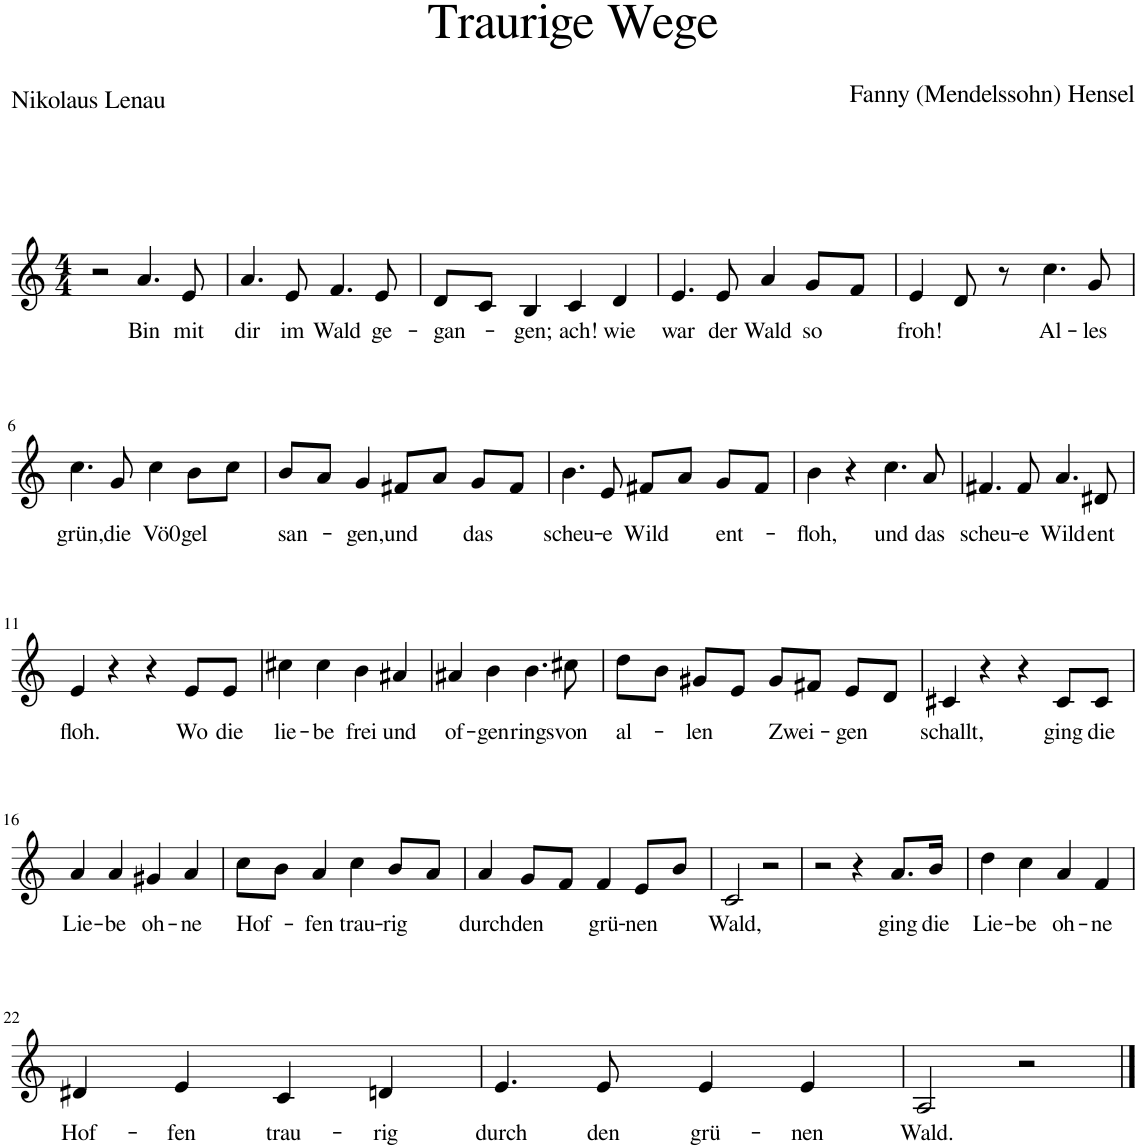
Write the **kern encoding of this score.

**kern	**text
*part1	*part1
*staff1	*staff1
*I"Piano	*
*I'Pno	*
*clefG2	*
*k[]	*
*M4/4	*
=1	=1
2r	.
!	!LO:LY:b
4.a/	Bin
!	!LO:LY:b
8e/	mit
=2	=2
!	!LO:LY:b
4.a/	dir
!	!LO:LY:b
8e/	im
!	!LO:LY:b
4.f/	Wald
!	!LO:LY:b
8e/	ge-
=3	=3
!	!LO:LY:b
8d/L	-gan-
8c/J	.
!	!LO:LY:b
4B/	-gen;
!	!LO:LY:b
4c/	ach!
!	!LO:LY:b
4d/	wie
=4	=4
!	!LO:LY:b
4.e/	war
!	!LO:LY:b
8e/	der
!	!LO:LY:b
4a/	Wald
!	!LO:LY:b
8g/L	so
8f/J	.
=5	=5
!	!LO:LY:b
4e/	froh!
8d/	.
8r	.
!	!LO:LY:b
4.cc\	Al-
!	!LO:LY:b
8g/	-les
!!LO:LB:g=z
=6	=6
!	!LO:LY:b
4.cc\	grün,
!	!LO:LY:b
8g/	die
!	!LO:LY:b
4cc\	Vö0
!	!LO:LY:b
8b\L	-gel
8cc\J	.
=7	=7
!	!LO:LY:b
8b/L	san-
8a/J	.
!	!LO:LY:b
4g/	-gen,
!	!LO:LY:b
8f#X/L	und
8a/J	.
!	!LO:LY:b
8g/L	das
8f#/J	.
=8	=8
!	!LO:LY:b
4.b\	scheu-
!	!LO:LY:b
8e/	-e
!	!LO:LY:b
8f#X/L	Wild
8a/J	.
!	!LO:LY:b
8g/L	ent-
8f#/J	.
=9	=9
!	!LO:LY:b
4b\	-floh,
4r	.
!	!LO:LY:b
4.cc\	und
!	!LO:LY:b
8a/	das
=10	=10
!	!LO:LY:b
4.f#X/	scheu-
!	!LO:LY:b
8f#/	-e
!	!LO:LY:b
4.a/	Wild
!	!LO:LY:b
8d#X/	ent
!!LO:LB:g=z
=11	=11
!	!LO:LY:b
4e/	-floh.
4r	.
4r	.
!	!LO:LY:b
8e/L	Wo
!	!LO:LY:b
8e/J	die
=12	=12
!	!LO:LY:b
4cc#X\	lie-
!	!LO:LY:b
4cc#\	-be
!	!LO:LY:b
4b\	frei
!	!LO:LY:b
4a#X/	und
=13	=13
!	!LO:LY:b
4a#X/	of-
!	!LO:LY:b
4b\	-gen
!	!LO:LY:b
4.b\	rings
!	!LO:LY:b
8cc#X\	von
=14	=14
!	!LO:LY:b
8dd\L	al-
8b\J	.
!	!LO:LY:b
8g#X/L	-len
8e/J	.
!	!LO:LY:b
8g#/L	Zwei-
8f#X/J	.
!	!LO:LY:b
8e/L	-gen
8d/J	.
=15	=15
!	!LO:LY:b
4c#X/	schallt,
4r	.
4r	.
!	!LO:LY:b
8c#/L	ging
!	!LO:LY:b
8c#/J	die
!!LO:LB:g=z
=16	=16
!	!LO:LY:b
4a/	Lie-
!	!LO:LY:b
4a/	-be
!	!LO:LY:b
4g#X/	oh-
!	!LO:LY:b
4a/	-ne
=17	=17
!	!LO:LY:b
8cc\L	Hof-
8b\J	.
!	!LO:LY:b
4a/	-fen
!	!LO:LY:b
4cc\	trau-
!	!LO:LY:b
8b/L	-rig
8a/J	.
=18	=18
!	!LO:LY:b
4a/	durch
!	!LO:LY:b
8g/L	den
8f/J	.
!	!LO:LY:b
4f/	grü-
!	!LO:LY:b
8e/L	-nen
8b/J	.
=19	=19
!	!LO:LY:b
2c/	Wald,
2r	.
=20	=20
2r	.
4r	.
!	!LO:LY:b
8.a/L	ging
!	!LO:LY:b
16b/Jk	die
=21	=21
!	!LO:LY:b
4dd\	Lie-
!	!LO:LY:b
4cc\	-be
!	!LO:LY:b
4a/	oh-
!	!LO:LY:b
4f/	-ne
!!LO:LB:g=z
=22	=22
!	!LO:LY:b
4d#X/	Hof-
!	!LO:LY:b
4e/	-fen
!	!LO:LY:b
4c/	trau-
!	!LO:LY:b
4dn/	-rig
=23	=23
!	!LO:LY:b
4.e/	durch
!	!LO:LY:b
8e/	den
!	!LO:LY:b
4e/	grü-
!	!LO:LY:b
4e/	-nen
=24	=24
!	!LO:LY:b
2A/	Wald.
2r	.
==	==
*-	*-
